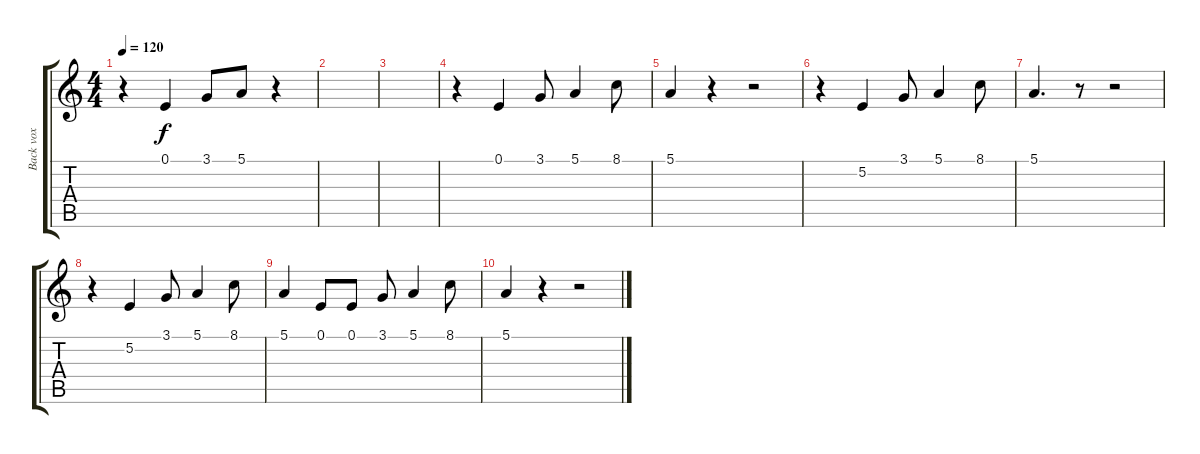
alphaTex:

\track ("Back vox" "Back vox") {instrument tenorsax}
\staff {score tabs}
\tuning (E4 B3 G3 D3 A2 E2) {hide}
\ts (4 4)
\tempo 120
\clef g2
\ks c
r.4{dy f} 0.1.4 3.1.8 5.1.8 r.4 |
|
|
r.4 0.1.4 3.1.8 5.1.4 8.1.8 |
5.1.4 r.4 r.2 |
r.4 5.2.4 3.1.8 5.1.4 8.1.8 |
5.1.4{d} r.8 r.2 |
r.4 5.2.4 3.1.8 5.1.4 8.1.8 |
5.1.4 0.1.8 0.1.8 3.1.8 5.1.4 8.1.8 |
5.1.4 r.4 r.2
